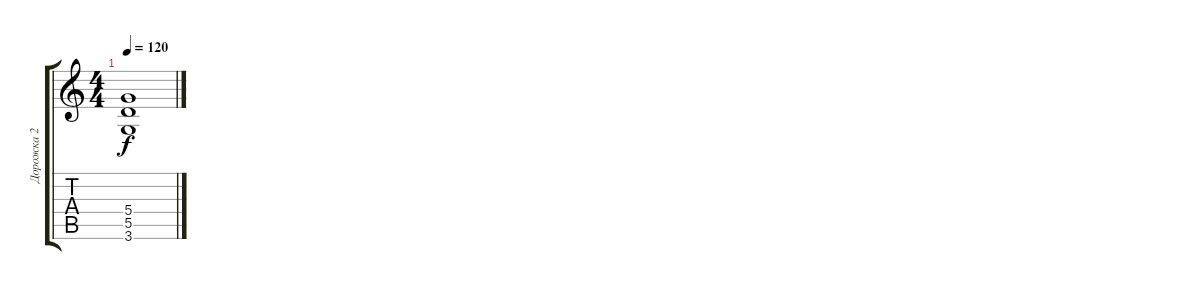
\track ("Дорожка 2" "Дорожка 2") {instrument overdrivenguitar}
\staff {score tabs}
\tuning (E4 B3 G3 D3 A2 E2) {hide}
\ts (4 4)
\tempo 120
\clef g2
\ks c
(5.4 5.5 3.6).1{dy f}
